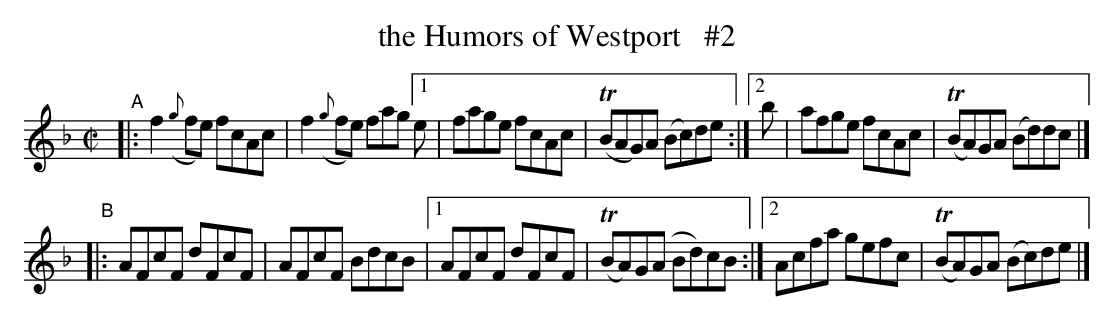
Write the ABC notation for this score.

X:1
T: the Humors of Westport   #2
M: C|
L: 1/8
K: F
"^A"\
|: f2({g}fe) fcAc | f2({g}fe) fag [1 e | fage fcAc | (TBAG)A (Bc)de :|[2 b | afge fcAc | (TBA)GA (Bd)dc |]
"^B"\
|: AFcF dFcF | AFcF BdcB |[1 AFcF dFcF | (TBA)G(A Bd)cB :|[2 Acfa gefc | (TBA)GA (Bc)de |]
